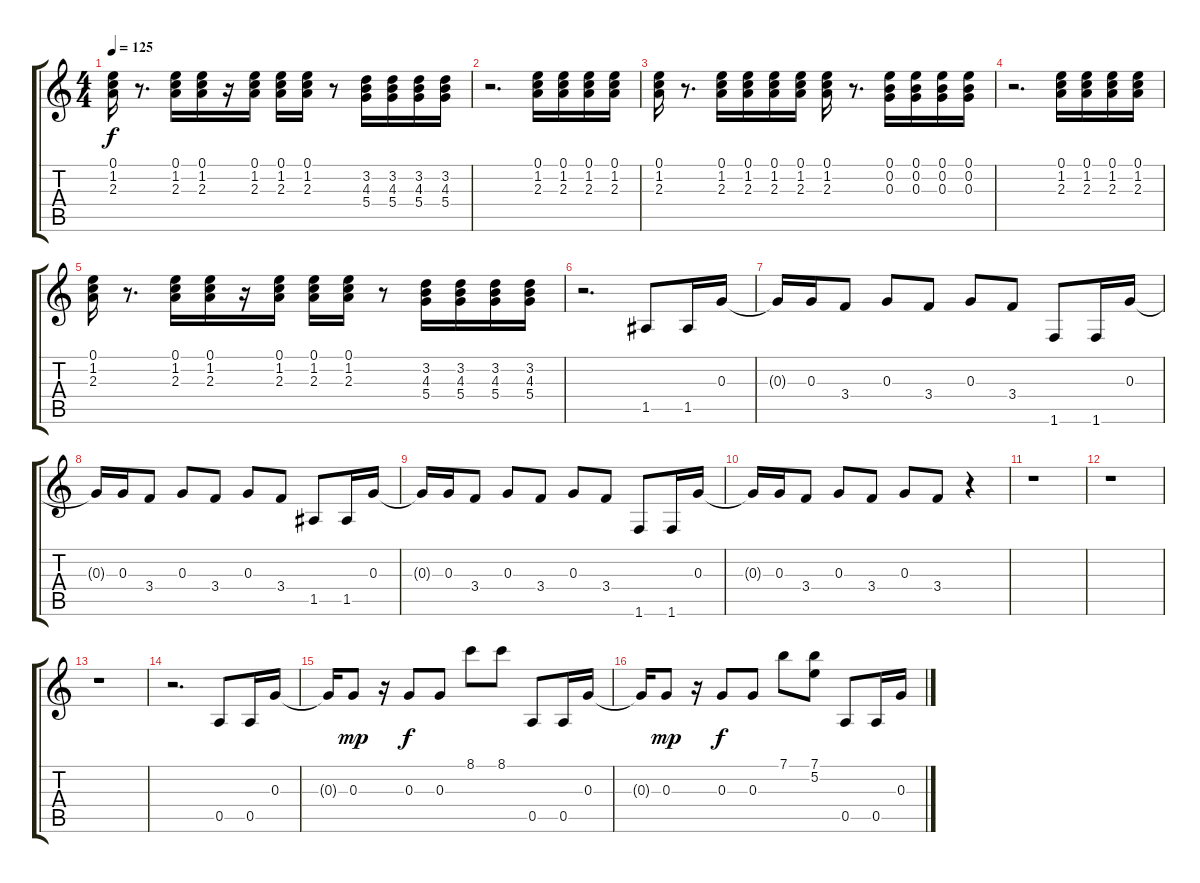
\track "" {instrument electricguitarclean}
\staff {score tabs}
\tuning (E4 B3 G3 D3 A2 E2) {hide}
\ts (4 4)
\tempo 125
\clef g2
\ks c
(0.1 1.2 2.3).16{dy f} r.8{d} (0.1 1.2 2.3).16 (0.1 1.2 2.3).16 r.16 (0.1 1.2 2.3).16 (0.1 1.2 2.3).16 (0.1 1.2 2.3).16 r.8 (3.2 4.3 5.4).16 (3.2 4.3 5.4).16 (3.2 4.3 5.4).16 (3.2 4.3 5.4).16 |
r.2{d} (0.1 1.2 2.3).16 (0.1 1.2 2.3).16 (0.1 1.2 2.3).16 (0.1 1.2 2.3).16 |
(0.1 1.2 2.3).16 r.8{d} (0.1 1.2 2.3).16 (0.1 1.2 2.3).16 (0.1 1.2 2.3).16 (0.1 1.2 2.3).16 (0.1 1.2 2.3).16 r.8{d} (0.1 0.2 0.3).16 (0.1 0.2 0.3).16 (0.1 0.2 0.3).16 (0.1 0.2 0.3).16 |
r.2{d} (0.1 1.2 2.3).16 (0.1 1.2 2.3).16 (0.1 1.2 2.3).16 (0.1 1.2 2.3).16 |
(0.1 1.2 2.3).16 r.8{d} (0.1 1.2 2.3).16 (0.1 1.2 2.3).16 r.16 (0.1 1.2 2.3).16 (0.1 1.2 2.3).16 (0.1 1.2 2.3).16 r.8 (3.2 4.3 5.4).16 (3.2 4.3 5.4).16 (3.2 4.3 5.4).16 (3.2 4.3 5.4).16 |
r.2{d} 1.5.8 1.5.16 0.3.16 |
0.3{t}.16 0.3.16 3.4.8 0.3.8 3.4.8 0.3.8 3.4.8 1.6.8 1.6.16 0.3.16 |
0.3{t}.16 0.3.16 3.4.8 0.3.8 3.4.8 0.3.8 3.4.8 1.5.8 1.5.16 0.3.16 |
0.3{t}.16 0.3.16 3.4.8 0.3.8 3.4.8 0.3.8 3.4.8 1.6.8 1.6.16 0.3.16 |
0.3{t}.16 0.3.16 3.4.8 0.3.8 3.4.8 0.3.8 3.4.8 r.4 |
r.1 |
r.1 |
r.1 |
r.2{d} 0.5.8{volume 11} 0.5.16 0.3.16 |
0.3{t}.16 0.3.8{dy mp} r.16 0.3.8{dy f} 0.3.8 8.1.8 8.1.8 0.5.8 0.5.16 0.3.16 |
0.3{t}.16 0.3.8{dy mp} r.16 0.3.8{dy f} 0.3.8 7.1.8 (7.1 5.2).8 0.5.8 0.5.16 0.3.16
